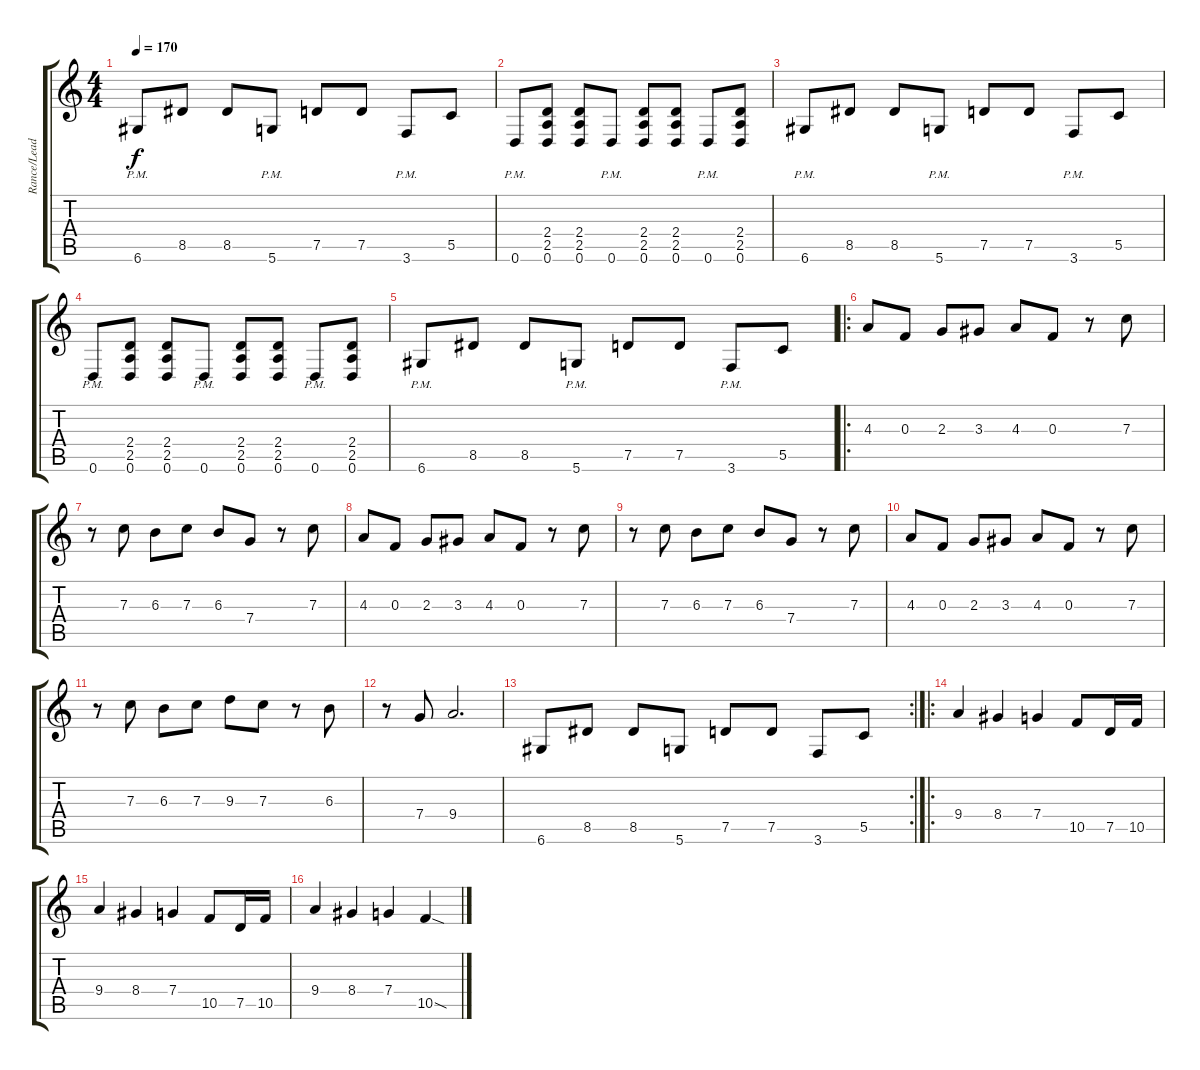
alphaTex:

\track ("Rance/Lead R" "Rance/Lead") {instrument distortionguitar}
\staff {score tabs}
\tuning (D4 A3 F3 C3 G2 D2) {hide}
\ts (4 4)
\tempo 170
\clef g2
\ks c
6.6{pm}.8{dy f} 8.5.8 8.5.8 5.6{pm}.8 7.5.8 7.5.8 3.6{pm}.8 5.5.8 |
0.6{pm}.8 (2.4 2.5 0.6).8 (2.4 2.5 0.6).8 0.6{pm}.8 (2.4 2.5 0.6).8 (2.4 2.5 0.6).8 0.6{pm}.8 (2.4 2.5 0.6).8 |
6.6{pm}.8 8.5.8 8.5.8 5.6{pm}.8 7.5.8 7.5.8 3.6{pm}.8 5.5.8 |
0.6{pm}.8 (2.4 2.5 0.6).8 (2.4 2.5 0.6).8 0.6{pm}.8 (2.4 2.5 0.6).8 (2.4 2.5 0.6).8 0.6{pm}.8 (2.4 2.5 0.6).8 |
6.6{pm}.8 8.5.8 8.5.8 5.6{pm}.8 7.5.8 7.5.8 3.6{pm}.8 5.5.8 |
\ro
4.3.8 0.3.8 2.3.8 3.3.8 4.3.8 0.3.8 r.8 7.3.8 |
r.8 7.3.8 6.3.8 7.3.8 6.3.8 7.4.8 r.8 7.3.8 |
4.3.8 0.3.8 2.3.8 3.3.8 4.3.8 0.3.8 r.8 7.3.8 |
r.8 7.3.8 6.3.8 7.3.8 6.3.8 7.4.8 r.8 7.3.8 |
4.3.8 0.3.8 2.3.8 3.3.8 4.3.8 0.3.8 r.8 7.3.8 |
r.8 7.3.8 6.3.8 7.3.8 9.3.8 7.3.8 r.8 6.3.8 |
r.8 7.4.8 9.4.2{d} |
\rc 2
6.6.8 8.5.8 8.5.8 5.6.8 7.5.8 7.5.8 3.6.8 5.5.8 |
\ro
9.4.4 8.4.4 7.4.4 10.5.8 7.5.16 10.5.16 |
9.4.4 8.4.4 7.4.4 10.5.8 7.5.16 10.5.16 |
9.4.4 8.4.4 7.4.4 10.5{sod}.4
